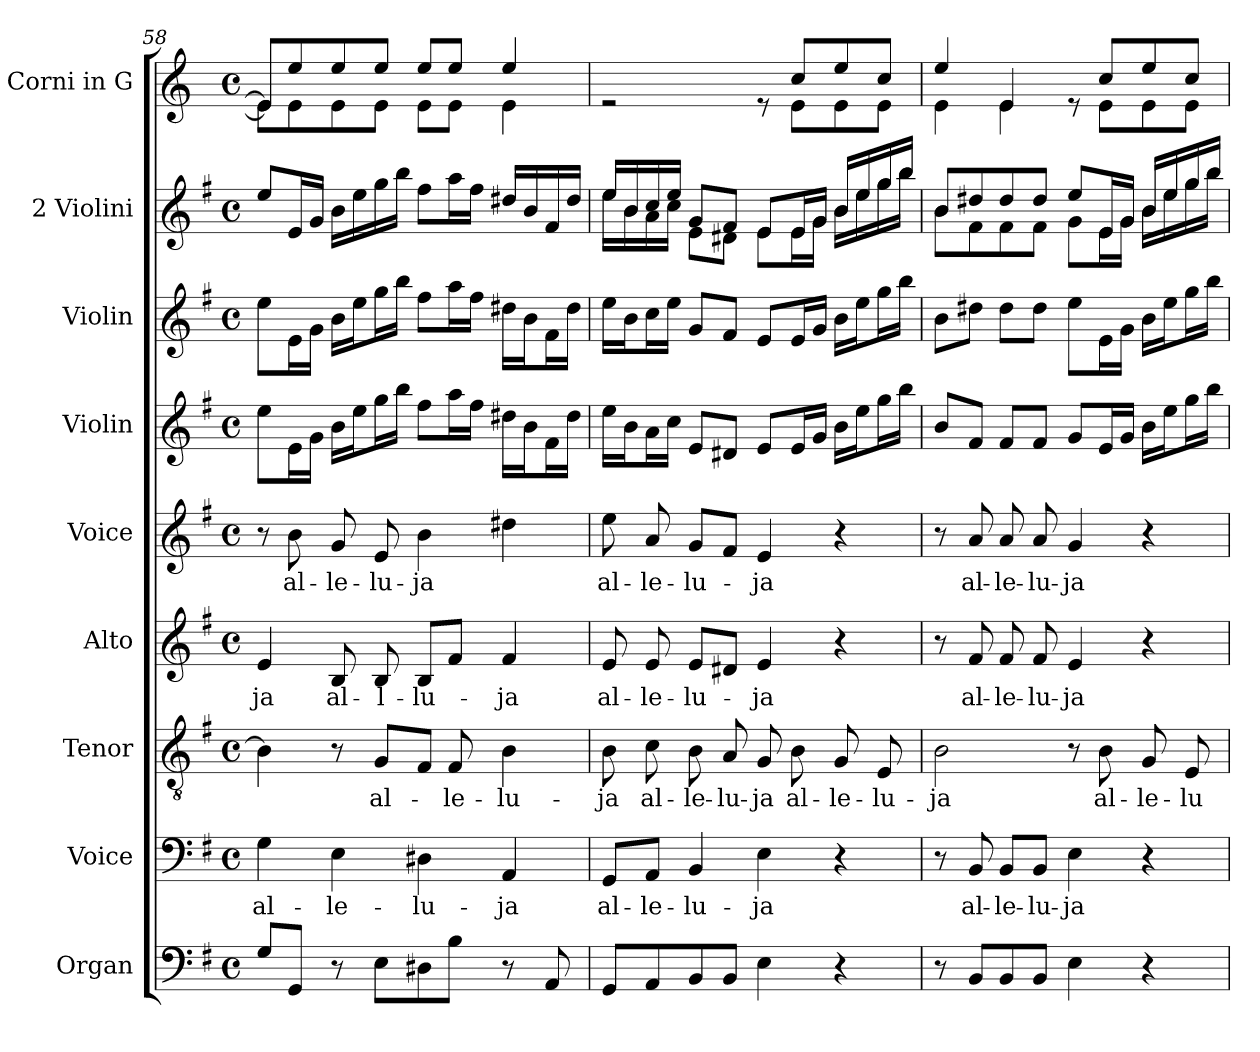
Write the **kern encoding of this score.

**kern	**kern	**text	**kern	**text	**kern	**text	**kern	**text	**kern	**kern	**kern	**kern
*part9	*part8	*part8	*part7	*part7	*part6	*part6	*part5	*part5	*part4	*part3	*part2	*part1
*staff9	*staff8	*staff8	*staff7	*staff7	*staff6	*staff6	*staff5	*staff5	*staff4	*staff3	*staff2	*staff1
*I"Organ	*I"Voice	*	*I"Tenor	*	*I"Alto	*	*I"Voice	*	*I"Violin	*I"Violin	*I"2 Violini	*I"Corni in G
*	*	*	*	*	*	*	*	*	*I'Vln.	*I'Vln.	*I'V	*I'C
!!LO:PB:g=z
*clefF4	*clefF4	*	*clefGv2	*	*clefG2	*	*clefG2	*	*clefG2	*clefG2	*clefG2	*clefG2
*	*	*	*	*	*	*	*	*	*	*	*	*ITrd3c5
*k[f#]	*k[f#]	*	*k[f#]	*	*k[f#]	*	*k[f#]	*	*k[f#]	*k[f#]	*k[f#]	*k[f#]
*M4/4	*M4/4	*	*M4/4	*	*M4/4	*	*M4/4	*	*M4/4	*M4/4	*M4/4	*M4/4
*met(c)	*met(c)	*	*met(c)	*	*met(c)	*	*met(c)	*	*met(c)	*met(c)	*met(c)	*met(c)
=58	=58	=58	=58	=58	=58	=58	=58	=58	=58	=58	=58	=58
!	!	!LO:LY:b	!	!	!	!LO:LY:b	!	!	!	!	!	!
*	*	*	*	*	*	*	*	*	*	*	*	*^
8G/L	4G\	al-	4B\]	.	4e/	-ja	8r	.	8ee\L	8ee\L	8ee/L	8B/L]	8B\L]
!	!	!	!	!	!	!	!	!LO:LY:b	!	!	!	!	!
8GG/J	.	.	.	.	.	.	8b\	al-	16e\L	16e\L	16e/L	8b/	8B\
.	.	.	.	.	.	.	.	.	16g\JJ	16g\JJ	16g/JJ	.	.
!	!	!LO:LY:b	!	!	!	!LO:LY:b	!	!LO:LY:b	!	!	!	!	!
8r	4E\	-le-	8r	.	8B/	al-	8g/	-le-	16b\LL	16b\LL	16b\LL	8b/	8B\
.	.	.	.	.	.	.	.	.	16ee\J	16ee\J	16ee\	.	.
!	!	!	!	!LO:LY:b	!	!LO:LY:b	!	!LO:LY:b	!	!	!	!	!
8E\L	.	.	8G/L	al-	8B/	-l-	8e/	-lu-	16gg\L	16gg\L	16gg\	8b/J	8B\J
.	.	.	.	.	.	.	.	.	16bb\JJ	16bb\JJ	16bb\JJ	.	.
!	!	!LO:LY:b	!	!	!	!LO:LY:b	!	!LO:LY:b	!	!	!	!	!
8D#X\	4D#X\	-lu-	8F#/J	.	8B/L	-lu-	4b\	-ja	8ff#\L	8ff#\L	8ff#\L	8b/L	8B\L
!	!	!	!	!LO:LY:b	!	!	!	!	!	!	!	!	!
8B\J	.	.	8F#/	-le-	8f#/J	.	.	.	16aa\L	16aa\L	16aa\L	8b/J	8B\J
.	.	.	.	.	.	.	.	.	16ff#\JJ	16ff#\JJ	16ff#\JJ	.	.
!	!	!LO:LY:b	!	!LO:LY:b	!	!LO:LY:b	!	!	!	!	!	!	!
8r	4AA/	-ja	4B\	-lu-	4f#/	-ja	4dd#X\	.	16dd#X\LL	16dd#X\LL	16dd#X/LL	4b/	4B\
.	.	.	.	.	.	.	.	.	16b\J	16b\J	16b/	.	.
8AA/	.	.	.	.	.	.	.	.	16f#\L	16f#\L	16f#/	.	.
.	.	.	.	.	.	.	.	.	16dd#\JJ	16dd#\JJ	16dd#/JJ	.	.
=59	=59	=59	=59	=59	=59	=59	=59	=59	=59	=59	=59	=59	=59
!	!	!LO:LY:b	!	!LO:LY:b	!	!LO:LY:b	!	!LO:LY:b	!	!	!	!	!
*	*	*	*	*	*	*	*	*	*	*	*^	*	*
8GG/L	8GG/L	al-	8B\	-ja	8e/	al-	8ee\	al-	16ee\LL	16ee\LL	16ee/LL	16ee\LL	2re	8ryy
.	.	.	.	.	.	.	.	.	16b\J	16b\J	16b/	16b\	.	.
*	*	*	*	*	*	*	*	*	*	*	*	*	*v	*v
!	!	!LO:LY:b	!	!LO:LY:b	!	!LO:LY:b	!	!LO:LY:b	!	!	!	!	!
8AA/	8AA/J	-le-	8c\	al-	8e/	-le-	8a/	-le-	16a\L	16cc\L	16cc/	16a\	.
.	.	.	.	.	.	.	.	.	16cc\JJ	16ee\JJ	16ee/JJ	16cc\JJ	.
!	!	!LO:LY:b	!	!LO:LY:b	!	!LO:LY:b	!	!LO:LY:b	!	!	!	!	!
8BB/	4BB/	-lu-	8B\	-le-	8e/L	-lu-	8g/L	-lu-	8e/L	8g/L	8g/L	8e\L	.
!	!	!	!	!LO:LY:b	!	!	!	!	!	!	!	!	!
8BB/J	.	.	8A/	-lu-	8d#X/J	.	8f#/J	.	8d#X/J	8f#/J	8f#/J	8d#X\J	.
!	!	!LO:LY:b	!	!LO:LY:b	!	!LO:LY:b	!	!LO:LY:b	!	!	!	!	!
4E\	4E\	-ja	8G/	-ja	4e/	-ja	4e/	-ja	8e/L	8e/L	8e/L	8e\L	8re
!	!	!	!	!LO:LY:b	!	!	!	!	!	!	!	!	!
*	*	*	*	*	*	*	*	*	*	*	*	*	*^
.	.	.	8B\	al-	.	.	.	.	16e/L	16e/L	16e/L	16e\L	8g/L	8B\L
.	.	.	.	.	.	.	.	.	16g/JJ	16g/JJ	16g/JJ	16g\JJ	.	.
!	!	!	!	!LO:LY:b	!	!	!	!	!	!	!	!	!	!
4r	4r	.	8G/	-le-	4r	.	4r	.	16b\LL	16b\LL	16b/LL	16b\LL	8b/	8B\
.	.	.	.	.	.	.	.	.	16ee\J	16ee\J	16ee/	16ee\	.	.
!	!	!	!	!LO:LY:b	!	!	!	!	!	!	!	!	!	!
.	.	.	8E/	-lu-	.	.	.	.	16gg\L	16gg\L	16gg/	16gg\	8g/J	8B\J
.	.	.	.	.	.	.	.	.	16bb\JJ	16bb\JJ	16bb/JJ	16bb\JJ	.	.
=60	=60	=60	=60	=60	=60	=60	=60	=60	=60	=60	=60	=60	=60	=60
!	!	!	!	!LO:LY:b	!	!	!	!	!	!	!	!	!	!
8r	8r	.	2B\	-ja	8r	.	8r	.	8b/L	8b\L	8b/L	8b\L	4b/	4B\
!	!	!LO:LY:b	!	!	!	!LO:LY:b	!	!LO:LY:b	!	!	!	!	!	!
8BB/L	8BB/	al-	.	.	8f#/	al-	8a/	al-	8f#/J	8dd#X\J	8dd#X/	8f#\	.	.
!	!	!LO:LY:b	!	!	!	!LO:LY:b	!	!LO:LY:b	!	!	!	!	!	!
8BB/	8BB/L	-le-	.	.	8f#/	-le-	8a/	-le-	8f#/L	8dd#\L	8dd#/	8f#\	4B/	4B\
!	!	!LO:LY:b	!	!	!	!LO:LY:b	!	!LO:LY:b	!	!	!	!	!	!
8BB/J	8BB/J	-lu-	.	.	8f#/	-lu-	8a/	-lu-	8f#/J	8dd#\J	8dd#/J	8f#\J	.	.
!	!	!LO:LY:b	!	!	!	!LO:LY:b	!	!LO:LY:b	!	!	!	!	!	!
4E\	4E\	-ja	8r	.	4e/	-ja	4g/	-ja	8g/L	8ee\L	8ee/L	8g\L	8re	8ryy
!	!	!	!	!LO:LY:b	!	!	!	!	!	!	!	!	!	!
.	.	.	8B\	al-	.	.	.	.	16e/L	16e\L	16e/L	16e\L	8g/L	8B\L
.	.	.	.	.	.	.	.	.	16g/JJ	16g\JJ	16g/JJ	16g\JJ	.	.
!	!	!	!	!LO:LY:b	!	!	!	!	!	!	!	!	!	!
4r	4r	.	8G/	-le-	4r	.	4r	.	16b\LL	16b\LL	16b/LL	16b\LL	8b/	8B\
.	.	.	.	.	.	.	.	.	16ee\J	16ee\J	16ee/	16ee\	.	.
!	!	!	!	!LO:LY:b	!	!	!	!	!	!	!	!	!	!
.	.	.	8E/	-lu-	.	.	.	.	16gg\L	16gg\L	16gg/	16gg\	8g/J	8B\J
.	.	.	.	.	.	.	.	.	16bb\JJ	16bb\JJ	16bb/JJ	16bb\JJ	.	.
*	*	*	*	*	*	*	*	*	*	*	*v	*v	*	*
*	*	*	*	*	*	*	*	*	*	*	*	*v	*v
=	=	=	=	=	=	=	=	=	=	=	=	=
*-	*-	*-	*-	*-	*-	*-	*-	*-	*-	*-	*-	*-
